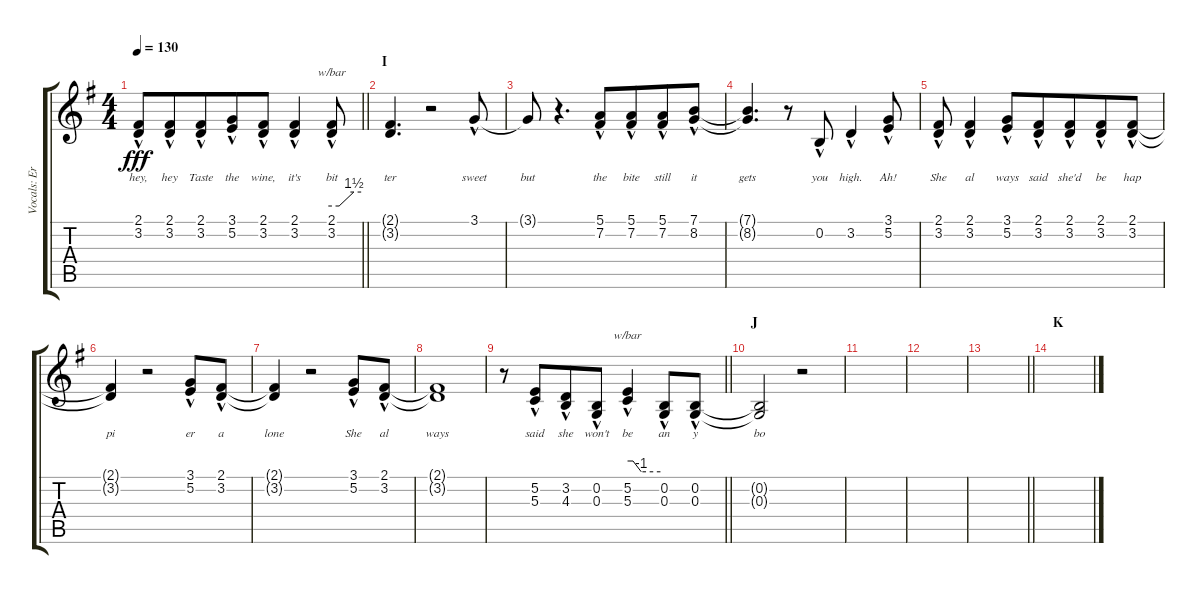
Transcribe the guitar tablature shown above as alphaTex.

\track ("Vocals: Eric" "Vocals: Er") {instrument lead2sawtooth}
\staff {score tabs}
\tuning (E4 B3 G3 D3 A2 E2) {hide}
\ts (4 4)
\tempo 130
\clef g2
\barLineRight lightlight
\ks g
(2.1 3.2{hac}).8{lyrics (0 "hey,") lyrics (1 "") lyrics (2 "") lyrics (3 "") lyrics (4 "") dy fff} (2.1 3.2{hac}).8{lyrics (0 "hey") lyrics (1 "") lyrics (2 "") lyrics (3 "") lyrics (4 "") beam merge} (2.1 3.2{hac}).8{lyrics (0 "Taste") lyrics (1 "") lyrics (2 "") lyrics (3 "") lyrics (4 "")} (3.1 5.2{hac}).8{lyrics (0 "the") lyrics (1 "") lyrics (2 "") lyrics (3 "") lyrics (4 "") beam merge} (2.1 3.2{hac}).8{lyrics (0 "wine,") lyrics (1 "") lyrics (2 "") lyrics (3 "") lyrics (4 "")} (2.1 3.2{hac}).4{lyrics (0 "it's") lyrics (1 "") lyrics (2 "") lyrics (3 "") lyrics (4 "")} (2.1 3.2{hac}).8{tbe (custom default 0 0 15 0 45 6 60 6) lyrics (0 "bit") lyrics (1 "") lyrics (2 "") lyrics (3 "") lyrics (4 "")} |
\section ("" "I")
(2.1{t} 3.2{t}).4{d lyrics (0 "ter") lyrics (1 "") lyrics (2 "") lyrics (3 "") lyrics (4 "")} r.2 3.1{hac}.8{lyrics (0 "sweet") lyrics (1 "") lyrics (2 "") lyrics (3 "") lyrics (4 "")} |
3.1{t}.8{lyrics (0 "but") lyrics (1 "") lyrics (2 "") lyrics (3 "") lyrics (4 "")} r.4{d} (5.1 7.2{hac}).8{lyrics (0 "the") lyrics (1 "") lyrics (2 "") lyrics (3 "") lyrics (4 "")} (5.1 7.2{hac}).8{lyrics (0 "bite") lyrics (1 "") lyrics (2 "") lyrics (3 "") lyrics (4 "") beam merge} (5.1 7.2{hac}).8{lyrics (0 "still") lyrics (1 "") lyrics (2 "") lyrics (3 "") lyrics (4 "")} (7.1 8.2{hac}).8{lyrics (0 "it") lyrics (1 "") lyrics (2 "") lyrics (3 "") lyrics (4 "")} |
(7.1{t} 8.2{t}).4{d lyrics (0 "gets") lyrics (1 "") lyrics (2 "") lyrics (3 "") lyrics (4 "")} r.8 0.2{hac}.8{lyrics (0 "you") lyrics (1 "") lyrics (2 "") lyrics (3 "") lyrics (4 "")} 3.2{hac}.4{lyrics (0 "high.") lyrics (1 "") lyrics (2 "") lyrics (3 "") lyrics (4 "")} (3.1 5.2{hac}).8{lyrics (0 "Ah!") lyrics (1 "") lyrics (2 "") lyrics (3 "") lyrics (4 "")} |
(2.1 3.2{hac}).8{lyrics (0 "She") lyrics (1 "") lyrics (2 "") lyrics (3 "") lyrics (4 "")} (2.1 3.2{hac}).4{lyrics (0 "al") lyrics (1 "") lyrics (2 "") lyrics (3 "") lyrics (4 "")} (3.1 5.2{hac}).8{lyrics (0 "ways") lyrics (1 "") lyrics (2 "") lyrics (3 "") lyrics (4 "") beam merge} (2.1 3.2{hac}).8{lyrics (0 "said") lyrics (1 "") lyrics (2 "") lyrics (3 "") lyrics (4 "")} (2.1 3.2{hac}).8{lyrics (0 "she'd") lyrics (1 "") lyrics (2 "") lyrics (3 "") lyrics (4 "") beam merge} (2.1 3.2{hac}).8{lyrics (0 "be") lyrics (1 "") lyrics (2 "") lyrics (3 "") lyrics (4 "")} (2.1 3.2{hac}).8{lyrics (0 "hap") lyrics (1 "") lyrics (2 "") lyrics (3 "") lyrics (4 "")} |
(2.1{t} 3.2{t}).4{lyrics (0 "pi") lyrics (1 "") lyrics (2 "") lyrics (3 "") lyrics (4 "")} r.2 (3.1 5.2{hac}).8{lyrics (0 "er") lyrics (1 "") lyrics (2 "") lyrics (3 "") lyrics (4 "")} (2.1 3.2{hac}).8{lyrics (0 "a") lyrics (1 "") lyrics (2 "") lyrics (3 "") lyrics (4 "")} |
(2.1{t} 3.2{t}).4{lyrics (0 "lone") lyrics (1 "") lyrics (2 "") lyrics (3 "") lyrics (4 "")} r.2 (3.1 5.2{hac}).8{lyrics (0 "She") lyrics (1 "") lyrics (2 "") lyrics (3 "") lyrics (4 "")} (2.1 3.2{hac}).8{lyrics (0 "al") lyrics (1 "") lyrics (2 "") lyrics (3 "") lyrics (4 "")} |
(2.1{t} 3.2{t}).1{lyrics (0 "ways") lyrics (1 "") lyrics (2 "") lyrics (3 "") lyrics (4 "")} |
\barLineRight lightlight
r.8 (5.2 5.3{hac}).8{lyrics (0 "said") lyrics (1 "") lyrics (2 "") lyrics (3 "") lyrics (4 "") beam merge} (3.2 4.3{hac}).8{lyrics (0 "she") lyrics (1 "") lyrics (2 "") lyrics (3 "") lyrics (4 "")} (0.2 0.3{hac}).8{lyrics (0 "won't") lyrics (1 "") lyrics (2 "") lyrics (3 "") lyrics (4 "") beam merge} (5.2 5.3{hac}).4{tbe (custom default 0 0 10 0 25 -4 60 -4) lyrics (0 "be") lyrics (1 "") lyrics (2 "") lyrics (3 "") lyrics (4 "") beam merge} (0.2 0.3{hac}).8{lyrics (0 "an") lyrics (1 "") lyrics (2 "") lyrics (3 "") lyrics (4 "")} (0.2 0.3{hac}).8{lyrics (0 "y") lyrics (1 "") lyrics (2 "") lyrics (3 "") lyrics (4 "")} |
\section ("" "J")
(0.2{t} 0.3{t}).2{lyrics (0 "bo") lyrics (1 "") lyrics (2 "") lyrics (3 "") lyrics (4 "")} r.2 |
|
|
\barLineRight lightlight
|
\section ("" "K")
